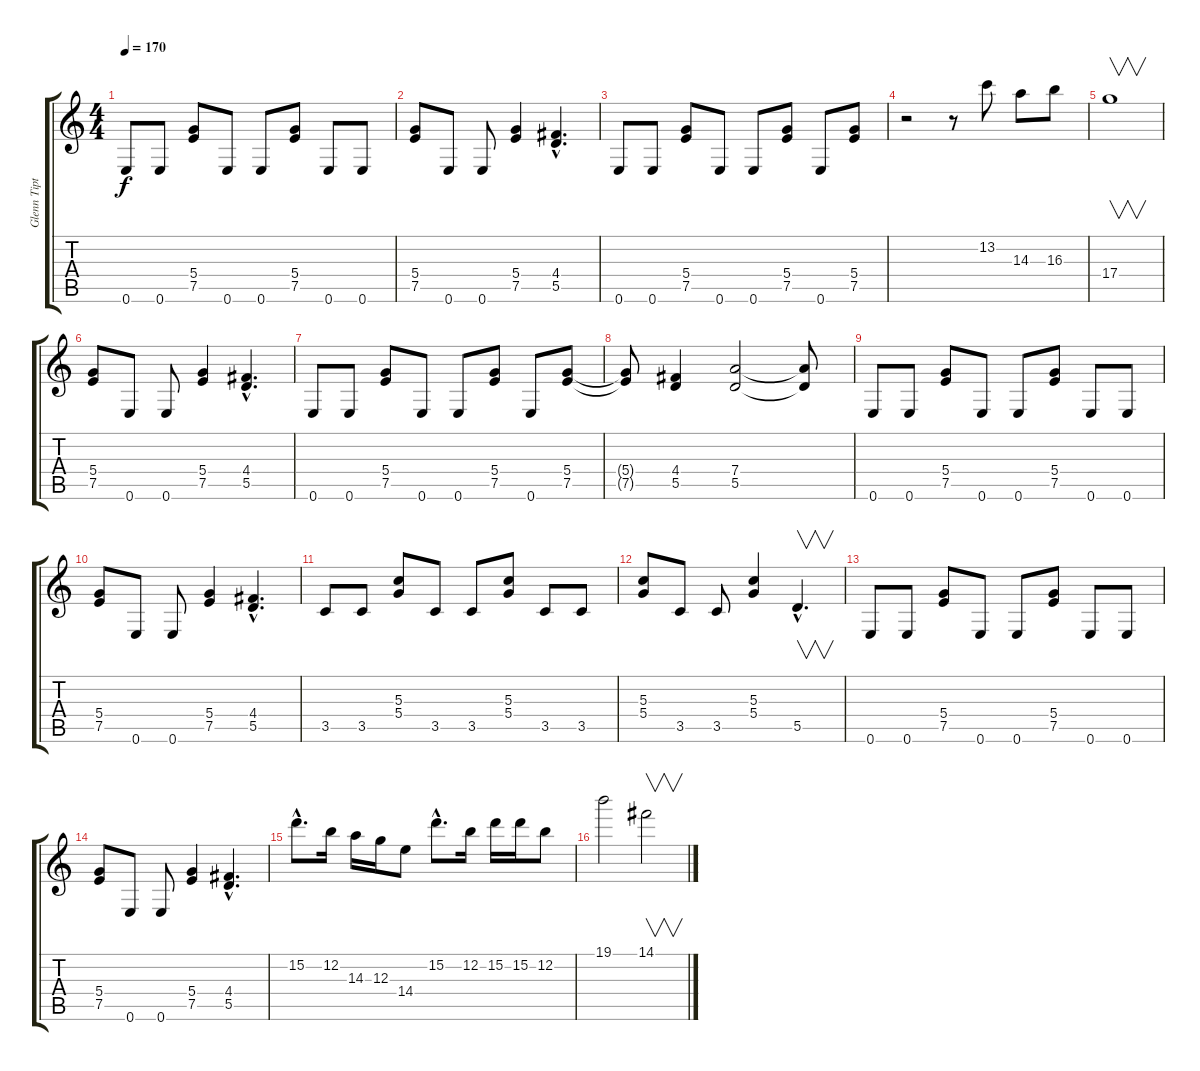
\track ("Glenn Tipton" "Glenn Tipt") {instrument distortionguitar}
\staff {score tabs}
\tuning (E4 B3 G3 D3 A2 E2) {hide}
\ts (4 4)
\tempo 170
\clef g2
\ks c
0.6.8{dy f} 0.6.8 (5.4 7.5).8 0.6.8 0.6.8 (5.4 7.5).8 0.6.8 0.6.8 |
(5.4 7.5).8 0.6.8 0.6.8 (5.4 7.5).4 (4.4{hac} 5.5{hac}).4{d} |
0.6.8 0.6.8 (5.4 7.5).8 0.6.8 0.6.8 (5.4 7.5).8 0.6.8 (5.4 7.5).8 |
r.2 r.8 13.2.8 14.3.8 16.3.8 |
17.4.1{v} |
(5.4 7.5).8 0.6.8 0.6.8 (5.4 7.5).4 (4.4{hac} 5.5{hac}).4{d} |
0.6.8 0.6.8 (5.4 7.5).8 0.6.8 0.6.8 (5.4 7.5).8 0.6.8 (5.4 7.5).8 |
(5.4{t} 7.5{t}).8 (4.4 5.5).4 (7.4 5.5).2 (7.4{t} 5.5{t}).8 |
0.6.8 0.6.8 (5.4 7.5).8 0.6.8 0.6.8 (5.4 7.5).8 0.6.8 0.6.8 |
(5.4 7.5).8 0.6.8 0.6.8 (5.4 7.5).4 (4.4{hac} 5.5{hac}).4{d} |
3.5.8 3.5.8 (5.3 5.4).8 3.5.8 3.5.8 (5.3 5.4).8 3.5.8 3.5.8 |
(5.3 5.4).8 3.5.8 3.5.8 (5.3 5.4).4 5.5{hac}.4{v d} |
0.6.8 0.6.8 (5.4 7.5).8 0.6.8 0.6.8 (5.4 7.5).8 0.6.8 0.6.8 |
(5.4 7.5).8 0.6.8 0.6.8 (5.4 7.5).4 (4.4{hac} 5.5{hac}).4{d} |
15.2{hac}.8{d} 12.2.16 14.3.16 12.3.16 14.4.8 15.2{hac}.8{d} 12.2.16 15.2.16 15.2.16 12.2.8 |
19.1.2 14.1.2{v}
